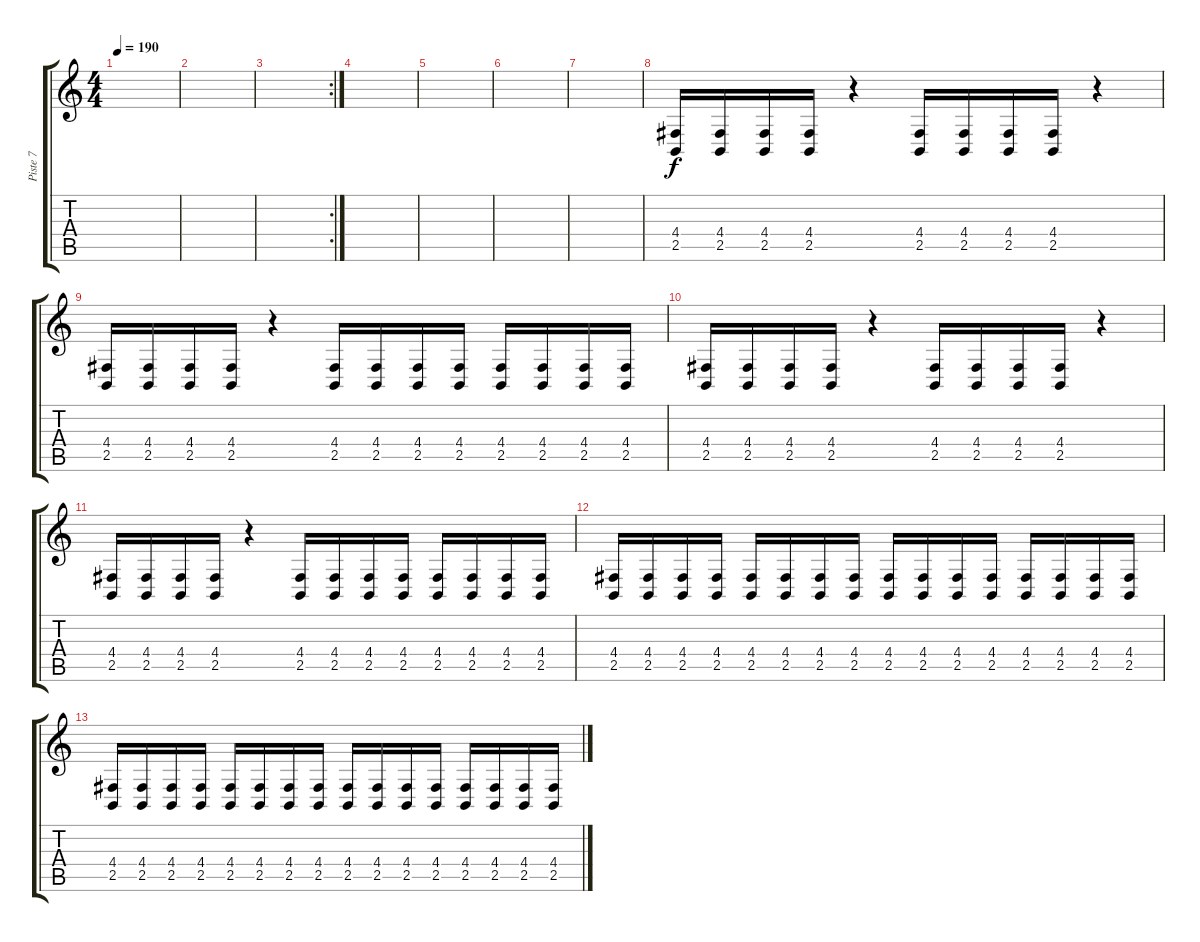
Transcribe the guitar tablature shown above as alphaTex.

\track ("Piste 7" "Piste 7") {instrument gunshot}
\staff {score tabs}
\tuning (E4 B3 G3 D3 A2 E2) {hide}
\ts (4 4)
\tempo 190
\clef g2
\ks c
|
|
\rc 2
|
|
|
|
|
(4.4 2.5).16{volume 9} (4.4 2.5).16 (4.4 2.5).16 (4.4 2.5).16 r.4 (4.4 2.5).16 (4.4 2.5).16 (4.4 2.5).16 (4.4 2.5).16 r.4 |
(4.4 2.5).16{volume 7} (4.4 2.5).16 (4.4 2.5).16 (4.4 2.5).16 r.4 (4.4 2.5).16 (4.4 2.5).16 (4.4 2.5).16 (4.4 2.5).16 (4.4 2.5).16 (4.4 2.5).16 (4.4 2.5).16 (4.4 2.5).16 |
(4.4 2.5).16{volume 6} (4.4 2.5).16 (4.4 2.5).16 (4.4 2.5).16 r.4 (4.4 2.5).16 (4.4 2.5).16 (4.4 2.5).16 (4.4 2.5).16 r.4 |
(4.4 2.5).16{volume 5} (4.4 2.5).16 (4.4 2.5).16 (4.4 2.5).16 r.4 (4.4 2.5).16 (4.4 2.5).16 (4.4 2.5).16 (4.4 2.5).16 (4.4 2.5).16 (4.4 2.5).16 (4.4 2.5).16 (4.4 2.5).16 |
(4.4 2.5).16{volume 3} (4.4 2.5).16 (4.4 2.5).16 (4.4 2.5).16 (4.4 2.5).16 (4.4 2.5).16 (4.4 2.5).16 (4.4 2.5).16 (4.4 2.5).16 (4.4 2.5).16 (4.4 2.5).16 (4.4 2.5).16 (4.4 2.5).16 (4.4 2.5).16 (4.4 2.5).16 (4.4 2.5).16 |
(4.4 2.5).16{volume 2} (4.4 2.5).16 (4.4 2.5).16 (4.4 2.5).16 (4.4 2.5).16 (4.4 2.5).16 (4.4 2.5).16 (4.4 2.5).16 (4.4 2.5).16 (4.4 2.5).16 (4.4 2.5).16 (4.4 2.5).16 (4.4 2.5).16 (4.4 2.5).16 (4.4 2.5).16 (4.4 2.5).16
